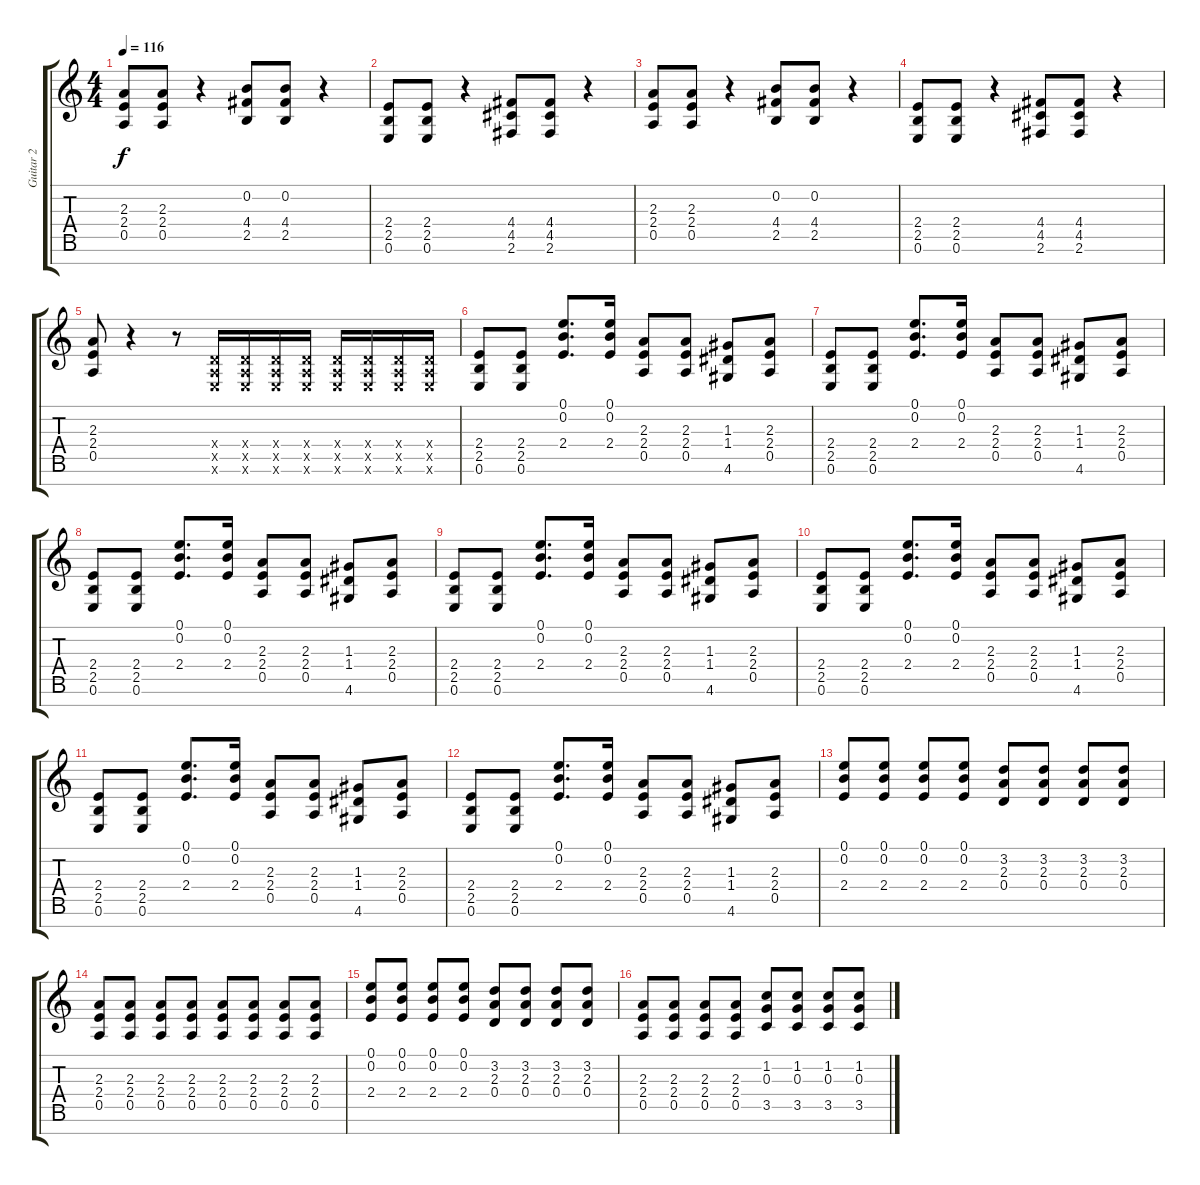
\track ("Guitar 2" "Guitar 2") {instrument electricguitarclean}
\staff {score tabs}
\tuning (E4 B3 G3 D3 A2 E2 B1) {hide}
\ts (4 4)
\tempo 116
\clef g2
\ks c
(2.3 2.4 0.5).8{dy f} (2.3 2.4 0.5).8 r.4 (0.2 4.4 2.5).8 (0.2 4.4 2.5).8 r.4 |
(2.4 2.5 0.6).8 (2.4 2.5 0.6).8 r.4 (4.4 4.5 2.6).8 (4.4 4.5 2.6).8 r.4 |
(2.3 2.4 0.5).8 (2.3 2.4 0.5).8 r.4 (0.2 4.4 2.5).8 (0.2 4.4 2.5).8 r.4 |
(2.4 2.5 0.6).8 (2.4 2.5 0.6).8 r.4 (4.4 4.5 2.6).8 (4.4 4.5 2.6).8 r.4 |
(2.3 2.4 0.5).8 r.4 r.8 (0.4{x} 0.5{x} 0.6{x}).16 (0.4{x} 0.5{x} 0.6{x}).16 (0.4{x} 0.5{x} 0.6{x}).16 (0.4{x} 0.5{x} 0.6{x}).16 (0.4{x} 0.5{x} 0.6{x}).16 (0.4{x} 0.5{x} 0.6{x}).16 (0.4{x} 0.5{x} 0.6{x}).16 (0.4{x} 0.5{x} 0.6{x}).16 |
(2.4 2.5 0.6).8{volume 15 balance 8} (2.4 2.5 0.6).8 (0.1 0.2 2.4).8{d} (0.1 0.2 2.4).16 (2.3 2.4 0.5).8 (2.3 2.4 0.5).8 (1.3 1.4 4.6).8 (2.3 2.4 0.5).8 |
(2.4 2.5 0.6).8 (2.4 2.5 0.6).8 (0.1 0.2 2.4).8{d} (0.1 0.2 2.4).16 (2.3 2.4 0.5).8 (2.3 2.4 0.5).8 (1.3 1.4 4.6).8 (2.3 2.4 0.5).8 |
(2.4 2.5 0.6).8 (2.4 2.5 0.6).8 (0.1 0.2 2.4).8{d} (0.1 0.2 2.4).16 (2.3 2.4 0.5).8 (2.3 2.4 0.5).8 (1.3 1.4 4.6).8 (2.3 2.4 0.5).8 |
(2.4 2.5 0.6).8 (2.4 2.5 0.6).8 (0.1 0.2 2.4).8{d} (0.1 0.2 2.4).16 (2.3 2.4 0.5).8 (2.3 2.4 0.5).8 (1.3 1.4 4.6).8 (2.3 2.4 0.5).8 |
(2.4 2.5 0.6).8 (2.4 2.5 0.6).8 (0.1 0.2 2.4).8{d} (0.1 0.2 2.4).16 (2.3 2.4 0.5).8 (2.3 2.4 0.5).8 (1.3 1.4 4.6).8 (2.3 2.4 0.5).8 |
(2.4 2.5 0.6).8 (2.4 2.5 0.6).8 (0.1 0.2 2.4).8{d} (0.1 0.2 2.4).16 (2.3 2.4 0.5).8 (2.3 2.4 0.5).8 (1.3 1.4 4.6).8 (2.3 2.4 0.5).8 |
(2.4 2.5 0.6).8 (2.4 2.5 0.6).8 (0.1 0.2 2.4).8{d} (0.1 0.2 2.4).16 (2.3 2.4 0.5).8 (2.3 2.4 0.5).8 (1.3 1.4 4.6).8 (2.3 2.4 0.5).8 |
(0.1 0.2 2.4).8 (0.1 0.2 2.4).8 (0.1 0.2 2.4).8 (0.1 0.2 2.4).8 (3.2 2.3 0.4).8 (3.2 2.3 0.4).8 (3.2 2.3 0.4).8 (3.2 2.3 0.4).8 |
(2.3 2.4 0.5).8 (2.3 2.4 0.5).8 (2.3 2.4 0.5).8 (2.3 2.4 0.5).8 (2.3 2.4 0.5).8 (2.3 2.4 0.5).8 (2.3 2.4 0.5).8 (2.3 2.4 0.5).8 |
(0.1 0.2 2.4).8 (0.1 0.2 2.4).8 (0.1 0.2 2.4).8 (0.1 0.2 2.4).8 (3.2 2.3 0.4).8 (3.2 2.3 0.4).8 (3.2 2.3 0.4).8 (3.2 2.3 0.4).8 |
(2.3 2.4 0.5).8 (2.3 2.4 0.5).8 (2.3 2.4 0.5).8 (2.3 2.4 0.5).8 (1.2 0.3 3.5).8 (1.2 0.3 3.5).8 (1.2 0.3 3.5).8 (1.2 0.3 3.5).8
